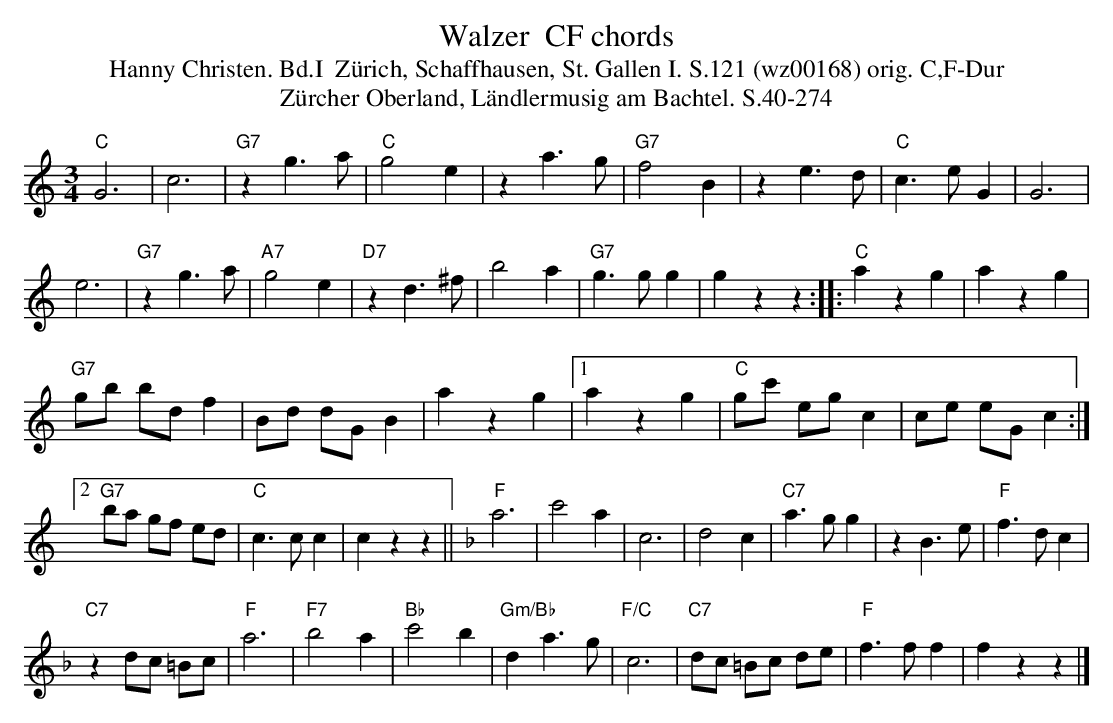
X:1
T:  Walzer  CF chords
T:Hanny Christen. Bd.I  Z\"urich, Schaffhausen, St. Gallen I. S.121 (wz00168) orig. C,F-Dur
T: Z\"urcher Oberland, L\"andlermusig am Bachtel. S.40-274
M:3/4
L:1/4
K:C %%MIDI gchordon
"C"G3 | c3 | "G7"zg>a | "C"g2e | za>g | "G7"f2B | ze>d | "C"c>eG | G3 |
e3 | "G7"zg>a | "A7"g2e | "D7"zd>^f | b2a | "G7"g>gg | gzz :: "C"azg | azg |
"G7"g/b/ b/d/ f | B/d/ d/G/ B | azg |1 azg | "C"g/c'/ e/g/ c | c/e/ e/G/ c :|2
"G7"b/a/ g/f/ e/d/ | "C"c>cc | czz || [K:F] "F"a3 | c'2a | c3 | d2c | "C7"a>gg | zB>e | "F"f>dc |
"C7"zd/c/ =B/c/ | "F"a3 | "F7"b2a | "Bb"c'2b | "Gm/Bb"da>g | "F/C"c3 | "C7"d/c/ =B/c/ d/e/ | "F"f>ff | fzz |]
